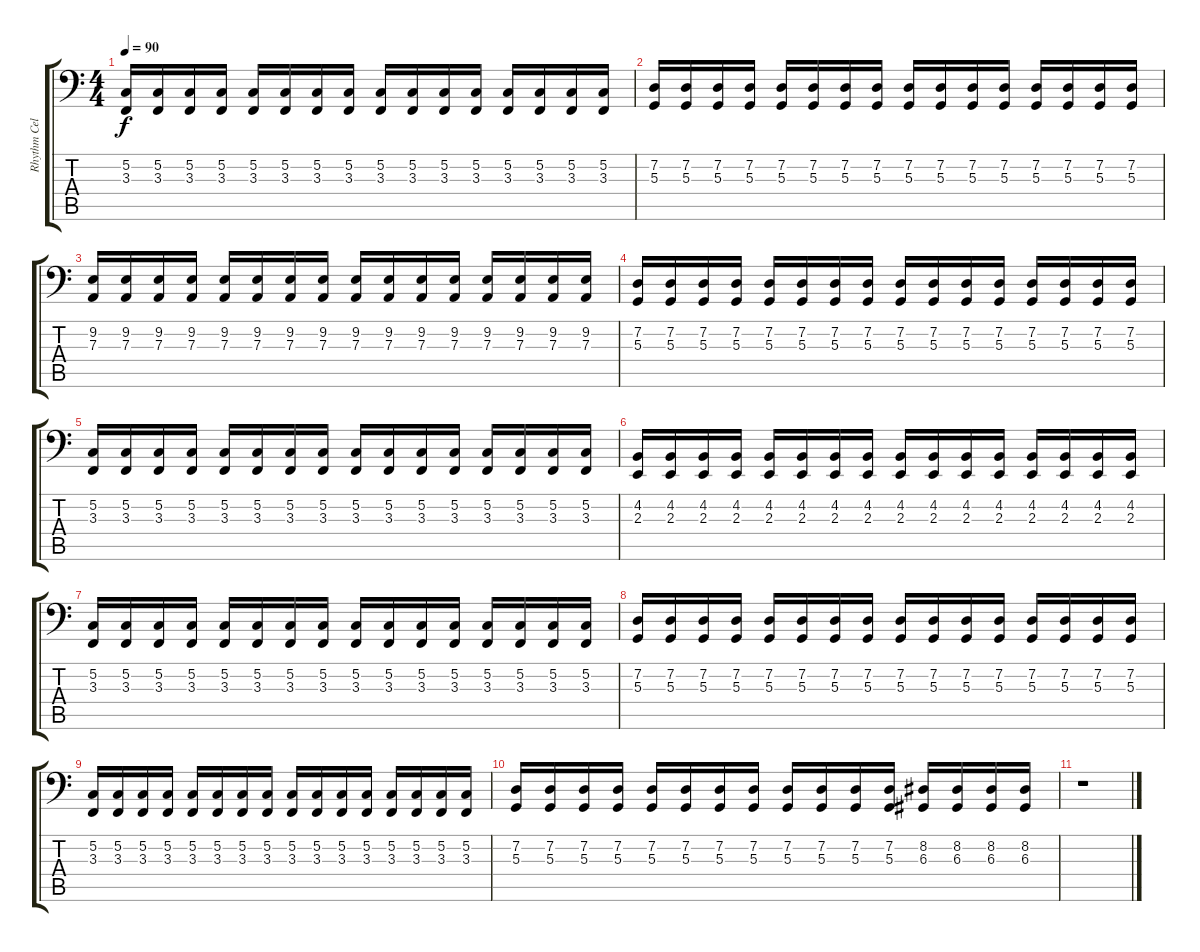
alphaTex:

\track ("Rhythm Cello" "Rhythm Cel") {instrument cello}
\staff {score tabs}
\tuning (C3 G2 D2 A1 E1 B0) {hide}
\ts (4 4)
\tempo 90
\clef f4
\ks c
(5.2 3.3).16{dy f} (5.2 3.3).16 (5.2 3.3).16 (5.2 3.3).16 (5.2 3.3).16 (5.2 3.3).16 (5.2 3.3).16 (5.2 3.3).16 (5.2 3.3).16 (5.2 3.3).16 (5.2 3.3).16 (5.2 3.3).16 (5.2 3.3).16 (5.2 3.3).16 (5.2 3.3).16 (5.2 3.3).16 |
(7.2 5.3).16 (7.2 5.3).16 (7.2 5.3).16 (7.2 5.3).16 (7.2 5.3).16 (7.2 5.3).16 (7.2 5.3).16 (7.2 5.3).16 (7.2 5.3).16 (7.2 5.3).16 (7.2 5.3).16 (7.2 5.3).16 (7.2 5.3).16 (7.2 5.3).16 (7.2 5.3).16 (7.2 5.3).16 |
(9.2 7.3).16 (9.2 7.3).16 (9.2 7.3).16 (9.2 7.3).16 (9.2 7.3).16 (9.2 7.3).16 (9.2 7.3).16 (9.2 7.3).16 (9.2 7.3).16 (9.2 7.3).16 (9.2 7.3).16 (9.2 7.3).16 (9.2 7.3).16 (9.2 7.3).16 (9.2 7.3).16 (9.2 7.3).16 |
(7.2 5.3).16 (7.2 5.3).16 (7.2 5.3).16 (7.2 5.3).16 (7.2 5.3).16 (7.2 5.3).16 (7.2 5.3).16 (7.2 5.3).16 (7.2 5.3).16 (7.2 5.3).16 (7.2 5.3).16 (7.2 5.3).16 (7.2 5.3).16 (7.2 5.3).16 (7.2 5.3).16 (7.2 5.3).16 |
(5.2 3.3).16 (5.2 3.3).16 (5.2 3.3).16 (5.2 3.3).16 (5.2 3.3).16 (5.2 3.3).16 (5.2 3.3).16 (5.2 3.3).16 (5.2 3.3).16 (5.2 3.3).16 (5.2 3.3).16 (5.2 3.3).16 (5.2 3.3).16 (5.2 3.3).16 (5.2 3.3).16 (5.2 3.3).16 |
(4.2 2.3).16 (4.2 2.3).16 (4.2 2.3).16 (4.2 2.3).16 (4.2 2.3).16 (4.2 2.3).16 (4.2 2.3).16 (4.2 2.3).16 (4.2 2.3).16 (4.2 2.3).16 (4.2 2.3).16 (4.2 2.3).16 (4.2 2.3).16 (4.2 2.3).16 (4.2 2.3).16 (4.2 2.3).16 |
(5.2 3.3).16 (5.2 3.3).16 (5.2 3.3).16 (5.2 3.3).16 (5.2 3.3).16 (5.2 3.3).16 (5.2 3.3).16 (5.2 3.3).16 (5.2 3.3).16 (5.2 3.3).16 (5.2 3.3).16 (5.2 3.3).16 (5.2 3.3).16 (5.2 3.3).16 (5.2 3.3).16 (5.2 3.3).16 |
(7.2 5.3).16 (7.2 5.3).16 (7.2 5.3).16 (7.2 5.3).16 (7.2 5.3).16 (7.2 5.3).16 (7.2 5.3).16 (7.2 5.3).16 (7.2 5.3).16 (7.2 5.3).16 (7.2 5.3).16 (7.2 5.3).16 (7.2 5.3).16 (7.2 5.3).16 (7.2 5.3).16 (7.2 5.3).16 |
(5.2 3.3).16 (5.2 3.3).16 (5.2 3.3).16 (5.2 3.3).16 (5.2 3.3).16 (5.2 3.3).16 (5.2 3.3).16 (5.2 3.3).16 (5.2 3.3).16 (5.2 3.3).16 (5.2 3.3).16 (5.2 3.3).16 (5.2 3.3).16 (5.2 3.3).16 (5.2 3.3).16 (5.2 3.3).16 |
(7.2 5.3).16 (7.2 5.3).16 (7.2 5.3).16 (7.2 5.3).16 (7.2 5.3).16 (7.2 5.3).16 (7.2 5.3).16 (7.2 5.3).16 (7.2 5.3).16 (7.2 5.3).16 (7.2 5.3).16 (7.2 5.3).16 (8.2 6.3).16 (8.2 6.3).16 (8.2 6.3).16 (8.2 6.3).16 |
r.1
